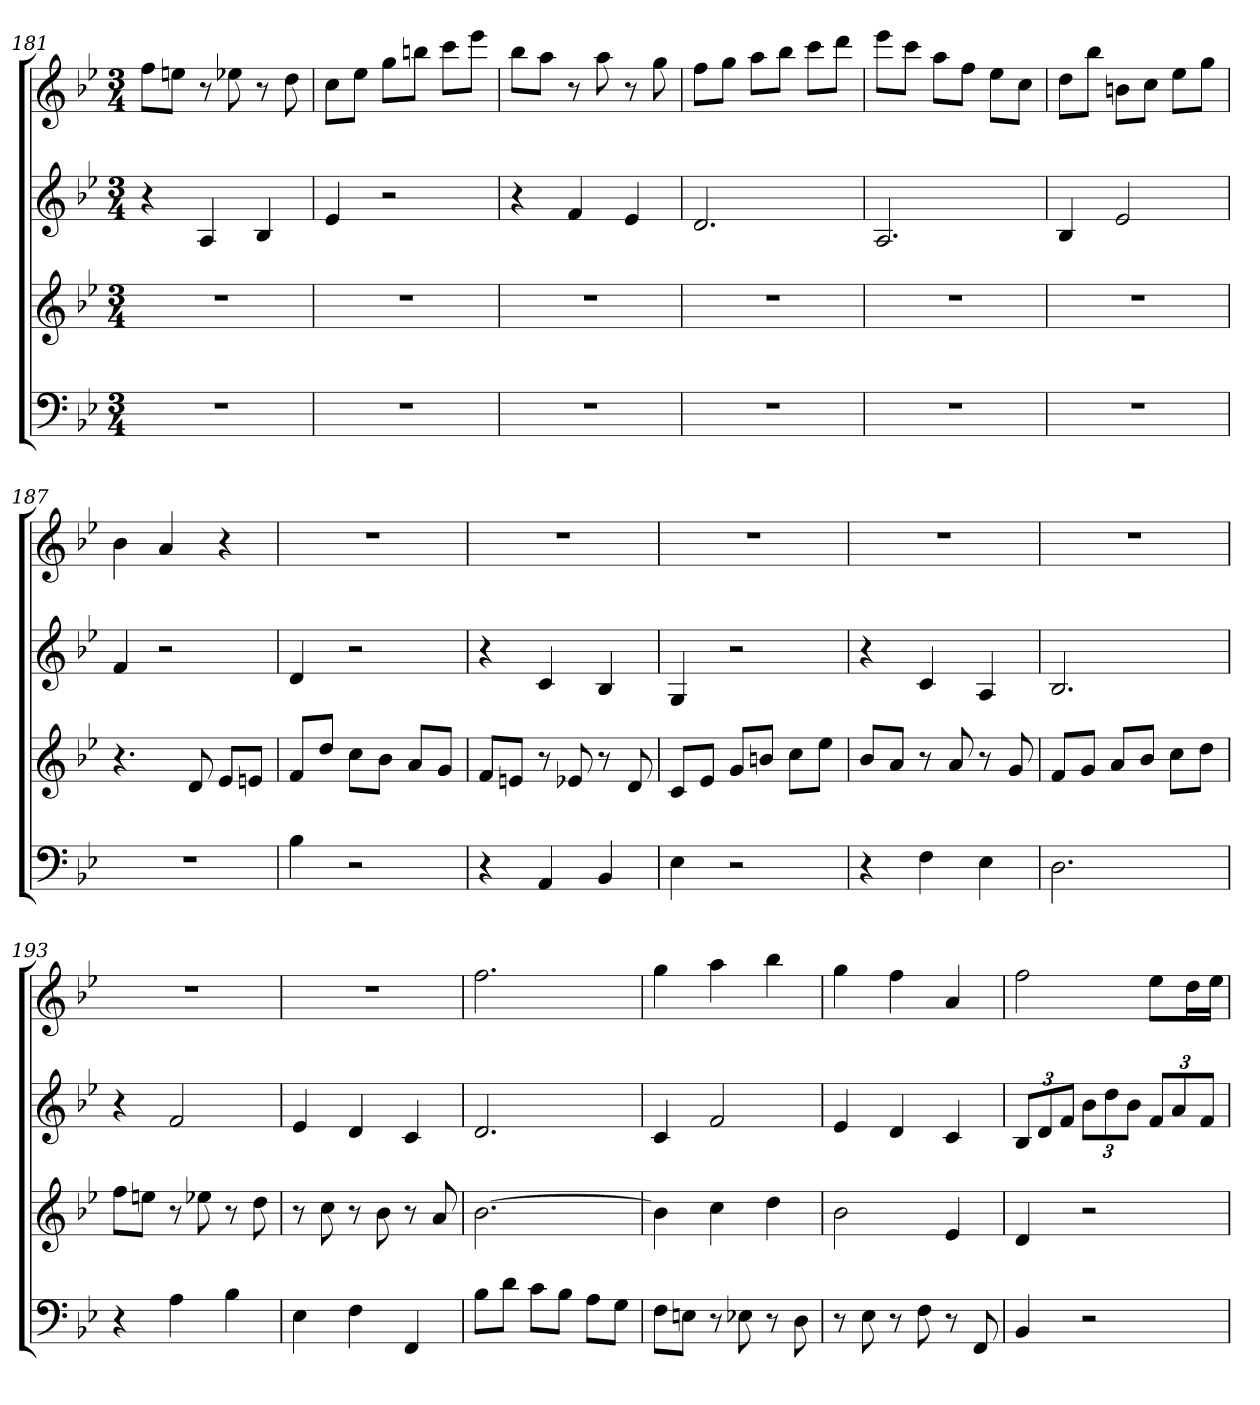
**kern	**kern	**kern	**kern
*part4	*part3	*part2	*part1
*staff4	*staff3	*staff2	*staff1
*k[b-e-]	*k[b-e-]	*k[b-e-]	*k[b-e-]
*B-:	*B-:	*B-:	*B-:
*M3/4	*M3/4	*M3/4	*M3/4
=181	=181	=181	=181
2.r	2.r	4r	8ffL
.	.	.	8eenJ
.	.	4A	8r
.	.	.	8ee-X
.	.	4B-	8r
.	.	.	8dd
=182	=182	=182	=182
2.r	2.r	4e-	8ccL
.	.	.	8ee-J
.	.	2r	8ggL
.	.	.	8bbnJ
.	.	.	8cccL
.	.	.	8eee-J
=183	=183	=183	=183
2.r	2.r	4r	8bb-L
.	.	.	8aaJ
.	.	4f	8r
.	.	.	8aa
.	.	4e-	8r
.	.	.	8gg
=184	=184	=184	=184
2.r	2.r	2.d	8ffL
.	.	.	8ggJ
.	.	.	8aaL
.	.	.	8bb-J
.	.	.	8cccL
.	.	.	8dddJ
=185	=185	=185	=185
2.r	2.r	2.A	8eee-L
.	.	.	8cccJ
.	.	.	8aaL
.	.	.	8ffJ
.	.	.	8ee-L
.	.	.	8ccJ
=186	=186	=186	=186
2.r	2.r	4B-	8ddL
.	.	.	8bb-J
.	.	2e-	8bnL
.	.	.	8ccJ
.	.	.	8ee-L
.	.	.	8ggJ
=187	=187	=187	=187
2.r	4.r	4f	4b-
.	.	2r	4a
.	8d	.	.
.	8e-L	.	4r
.	8enJ	.	.
=188	=188	=188	=188
4B-	8fL	4d	2.r
.	8ddJ	.	.
2r	8ccL	2r	.
.	8b-J	.	.
.	8aL	.	.
.	8gJ	.	.
=189	=189	=189	=189
4r	8fL	4r	2.r
.	8enJ	.	.
4AA	8r	4c	.
.	8e-X	.	.
4BB-	8r	4B-	.
.	8d	.	.
=190	=190	=190	=190
4E-	8cL	4G	2.r
.	8e-J	.	.
2r	8gL	2r	.
.	8bnJ	.	.
.	8ccL	.	.
.	8ee-J	.	.
=191	=191	=191	=191
4r	8b-L	4r	2.r
.	8aJ	.	.
4F	8r	4c	.
.	8a	.	.
4E-	8r	4A	.
.	8g	.	.
=192	=192	=192	=192
2.D	8fL	2.B-	2.r
.	8gJ	.	.
.	8aL	.	.
.	8b-J	.	.
.	8ccL	.	.
.	8ddJ	.	.
=193	=193	=193	=193
4r	8ffL	4r	2.r
.	8eenJ	.	.
4A	8r	2f	.
.	8ee-X	.	.
4B-	8r	.	.
.	8dd	.	.
=194	=194	=194	=194
4E-	8r	4e-	2.r
.	8cc	.	.
4F	8r	4d	.
.	8b-	.	.
4FF	8r	4c	.
.	8a	.	.
=195	=195	=195	=195
8B-L	[2.b-	2.d	2.ff
8dJ	.	.	.
8cL	.	.	.
8B-J	.	.	.
8AL	.	.	.
8GJ	.	.	.
=196	=196	=196	=196
8FL	4b-]	4c	4gg
8EnJ	.	.	.
8r	4cc	2f	4aa
8E-X	.	.	.
8r	4dd	.	4bb-
8D	.	.	.
=197	=197	=197	=197
8r	2b-	4e-	4gg
8E-	.	.	.
8r	.	4d	4ff
8F	.	.	.
8r	4e-	4c	4a
8FF	.	.	.
=198	=198	=198	=198
4BB-	4d	12B-L	2ff
.	.	12d	.
.	.	12fJ	.
2r	2r	12b-L	.
.	.	12dd	.
.	.	12b-J	.
.	.	12fL	8ee-L
.	.	12a	.
.	.	.	16ddL
.	.	12fJ	.
.	.	.	16ee-JJ
=	=	=	=
*-	*-	*-	*-
